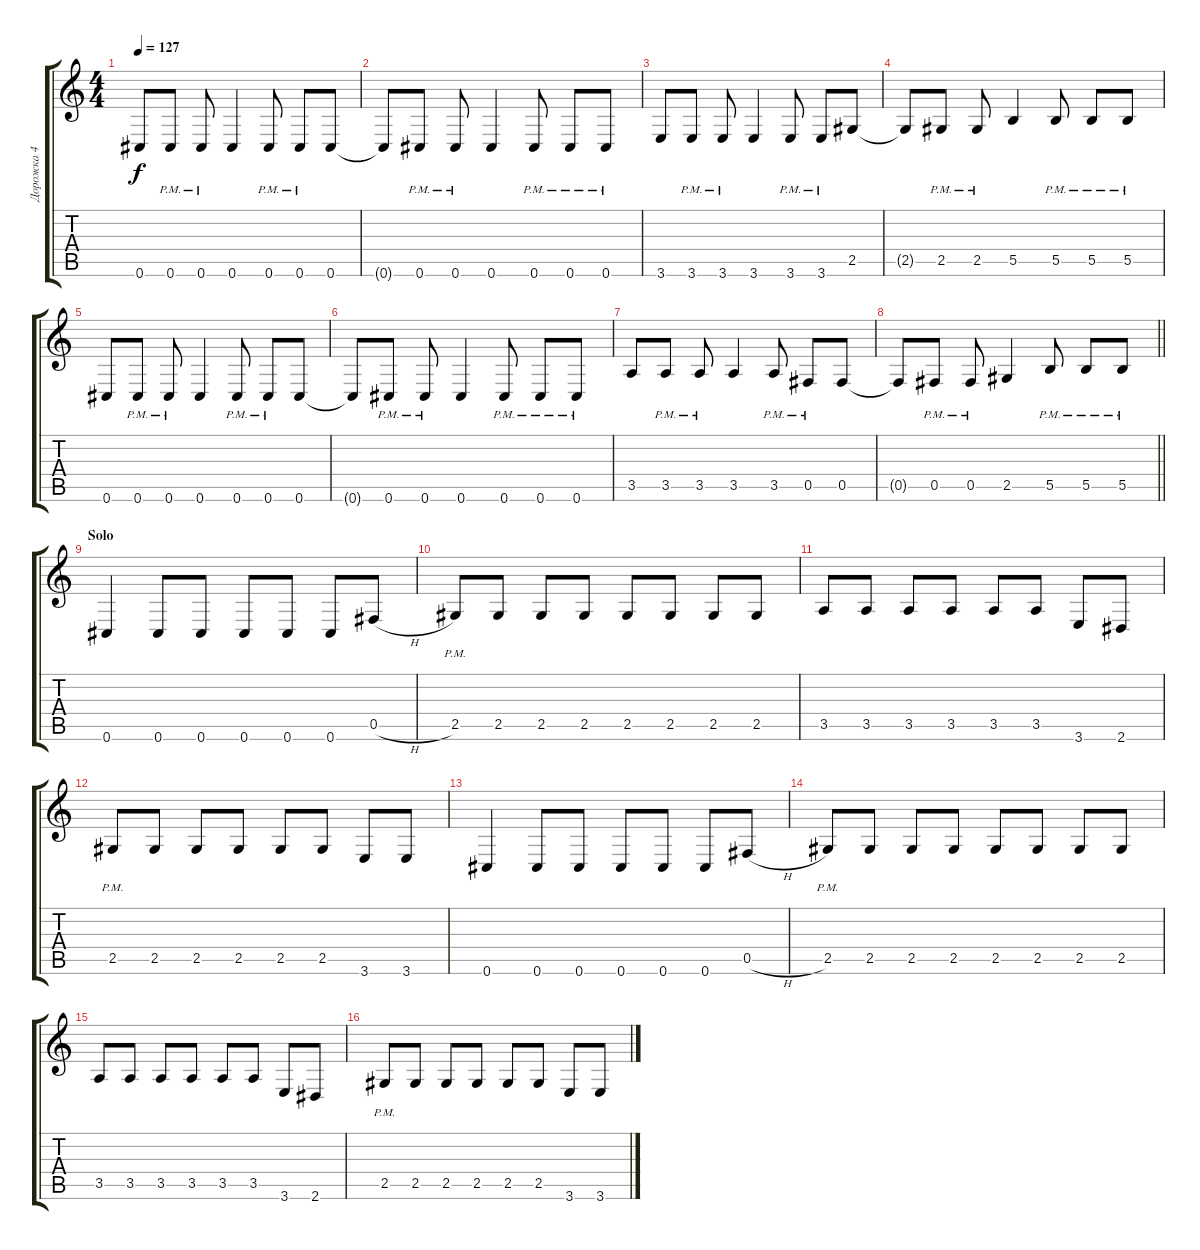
\track ("Дорожка 4" "Дорожка 4") {instrument electricbassfinger}
\staff {score tabs}
\tuning (Db4 Ab3 E3 B2 Gb2 Db2) {hide}
\ts (4 4)
\tempo 127
\clef g2
\ks c
0.6.8{dy f} 0.6{pm}.8 0.6{pm}.8 0.6.4 0.6{pm}.8 0.6{pm}.8 0.6.8 |
0.6{t}.8 0.6{pm}.8 0.6{pm}.8 0.6.4 0.6{pm}.8 0.6{pm}.8 0.6{pm}.8 |
3.6.8 3.6{pm}.8 3.6{pm}.8 3.6.4 3.6{pm}.8 3.6{pm}.8 2.5.8 |
2.5{t}.8 2.5{pm}.8 2.5{pm}.8 5.5.4 5.5{pm}.8 5.5{pm}.8 5.5{pm}.8 |
0.6.8 0.6{pm}.8 0.6{pm}.8 0.6.4 0.6{pm}.8 0.6{pm}.8 0.6.8 |
0.6{t}.8 0.6{pm}.8 0.6{pm}.8 0.6.4 0.6{pm}.8 0.6{pm}.8 0.6{pm}.8 |
3.5.8 3.5{pm}.8 3.5{pm}.8 3.5.4 3.5{pm}.8 0.5{pm}.8 0.5.8 |
\barLineRight lightlight
0.5{t}.8 0.5{pm}.8 0.5{pm}.8 2.5.4 5.5{pm}.8 5.5{pm}.8 5.5{pm}.8 |
\section ("" "Solo")
0.6.4 0.6.8 0.6.8 0.6.8 0.6.8 0.6.8 0.5{h}.8 |
2.5{pm}.8 2.5.8 2.5.8 2.5.8 2.5.8 2.5.8 2.5.8 2.5.8 |
3.5.8 3.5.8 3.5.8 3.5.8 3.5.8 3.5.8 3.6.8 2.6.8 |
2.5{pm}.8 2.5.8 2.5.8 2.5.8 2.5.8 2.5.8 3.6.8 3.6.8 |
0.6.4 0.6.8 0.6.8 0.6.8 0.6.8 0.6.8 0.5{h}.8 |
2.5{pm}.8 2.5.8 2.5.8 2.5.8 2.5.8 2.5.8 2.5.8 2.5.8 |
3.5.8 3.5.8 3.5.8 3.5.8 3.5.8 3.5.8 3.6.8 2.6.8 |
2.5{pm}.8 2.5.8 2.5.8 2.5.8 2.5.8 2.5.8 3.6.8 3.6.8
